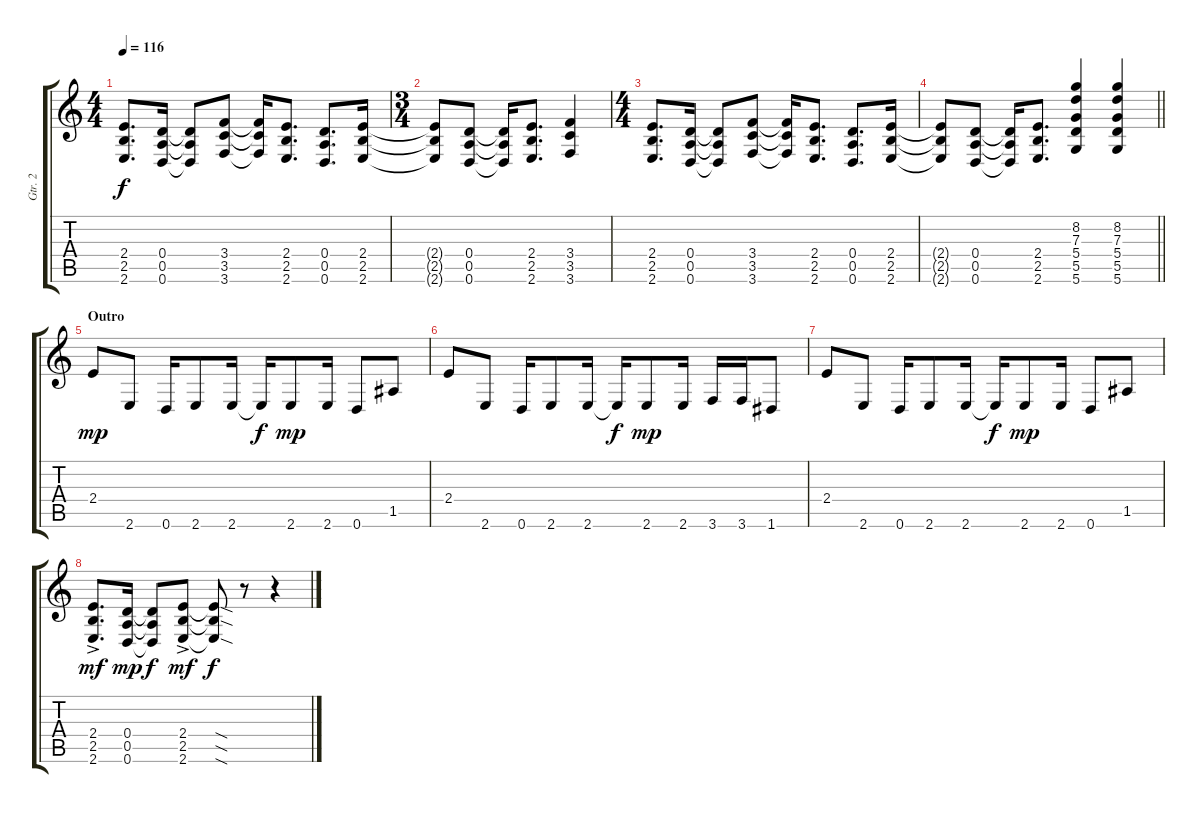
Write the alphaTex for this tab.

\track ("Gtr. 2" "Gtr. 2") {instrument distortionguitar}
\staff {score tabs}
\tuning (E4 B3 G3 D3 A2 D2) {hide}
\ts (4 4)
\tempo 116
\clef g2
\ks c
(2.4 2.5 2.6).8{d dy f} (0.4 0.5 0.6).16 (0.4{t} 0.5{t} 0.6{t}).8 (3.4 3.5 3.6).8 (3.4{t} 3.5{t} 3.6{t}).16 (2.4 2.5 2.6).8{d} (0.4 0.5 0.6).8{d} (2.4 2.5 2.6).16 |
\ts (3 4)
(2.4{t} 2.5{t} 2.6{t}).8 (0.4 0.5 0.6).8 (0.4{t} 0.5{t} 0.6{t}).16 (2.4 2.5 2.6).8{d} (3.4 3.5 3.6).4 |
\ts (4 4)
(2.4 2.5 2.6).8{d} (0.4 0.5 0.6).16 (0.4{t} 0.5{t} 0.6{t}).8 (3.4 3.5 3.6).8 (3.4{t} 3.5{t} 3.6{t}).16 (2.4 2.5 2.6).8{d} (0.4 0.5 0.6).8{d} (2.4 2.5 2.6).16 |
\barLineRight lightlight
(2.4{t} 2.5{t} 2.6{t}).8 (0.4 0.5 0.6).8 (0.4{t} 0.5{t} 0.6{t}).16 (2.4 2.5 2.6).8{d} (8.2 7.3 5.4 5.5 5.6).4 (8.2 7.3 5.4 5.5 5.6).4 |
\section ("" "Outro")
2.4.8{dy mp} 2.6.8 0.6.16 2.6.8 2.6.16 2.6{t}.16{dy f} 2.6.8{dy mp} 2.6.16 0.6.8 1.5.8 |
2.4.8 2.6.8 0.6.16 2.6.8 2.6.16 2.6{t}.16{dy f} 2.6.8{dy mp} 2.6.16 3.6.16 3.6.16 1.6.8 |
2.4.8 2.6.8 0.6.16 2.6.8 2.6.16 2.6{t}.16{dy f} 2.6.8{dy mp} 2.6.16 0.6.8 1.5.8 |
(2.4{ac} 2.5{ac} 2.6{ac}).8{d dy mf} (0.4 0.5 0.6).16{dy mp} (0.4{t} 0.5{t} 0.6{t}).8{dy f} (2.4{ac} 2.5{ac} 2.6{ac}).8{dy mf} (2.4{sod t} 2.5{sod t} 2.6{sod t}).8{dy f} r.8 r.4
